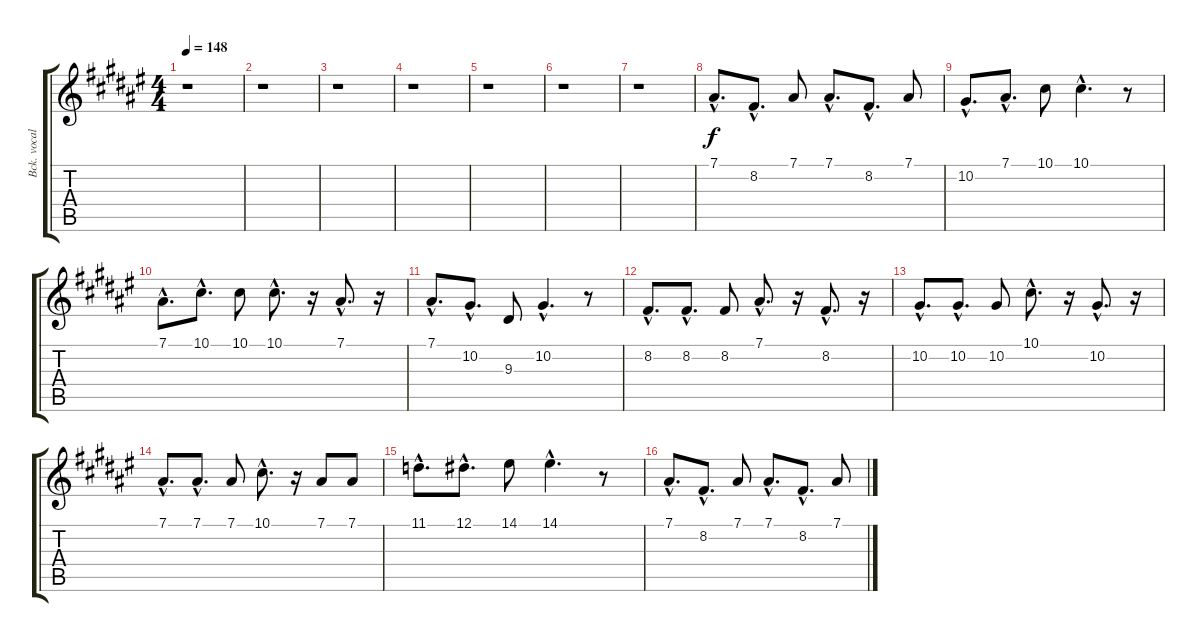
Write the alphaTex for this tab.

\track ("Bck. vocal" "Bck. vocal") {instrument sopranosax}
\staff {score tabs}
\tuning (Eb4 Bb3 Gb3 Db3 Ab2 Eb2) {hide}
\ts (4 4)
\tempo 148
\clef g2
\ks d#minor
r.1{dy f} |
r.1 |
r.1 |
r.1 |
r.1 |
r.1 |
r.1 |
7.1{hac}.8{d} 8.2{hac}.8{d} 7.1.8 7.1{hac}.8{d} 8.2{hac}.8{d} 7.1.8 |
10.2{hac}.8{d} 7.1{hac}.8{d} 10.1.8 10.1{hac}.4{d} r.8 |
7.1{hac}.8{d} 10.1{hac}.8{d} 10.1.8 10.1{hac}.8{d} r.16 7.1{hac}.8{d} r.16 |
7.1{hac}.8{d} 10.2{hac}.8{d} 9.3.8 10.2{hac}.4{d} r.8 |
8.2{hac}.8{d} 8.2{hac}.8{d} 8.2.8 7.1{hac}.8{d} r.16 8.2{hac}.8{d} r.16 |
10.2{hac}.8{d} 10.2{hac}.8{d} 10.2.8 10.1{hac}.8{d} r.16 10.2{hac}.8{d} r.16 |
7.1{hac}.8{d} 7.1{hac}.8{d} 7.1.8 10.1{hac}.8{d} r.16 7.1.8 7.1.8 |
11.1{hac}.8{d} 12.1{hac}.8{d} 14.1.8 14.1{hac}.4{d} r.8 |
7.1{hac}.8{d} 8.2{hac}.8{d} 7.1.8 7.1{hac}.8{d} 8.2{hac}.8{d} 7.1.8
